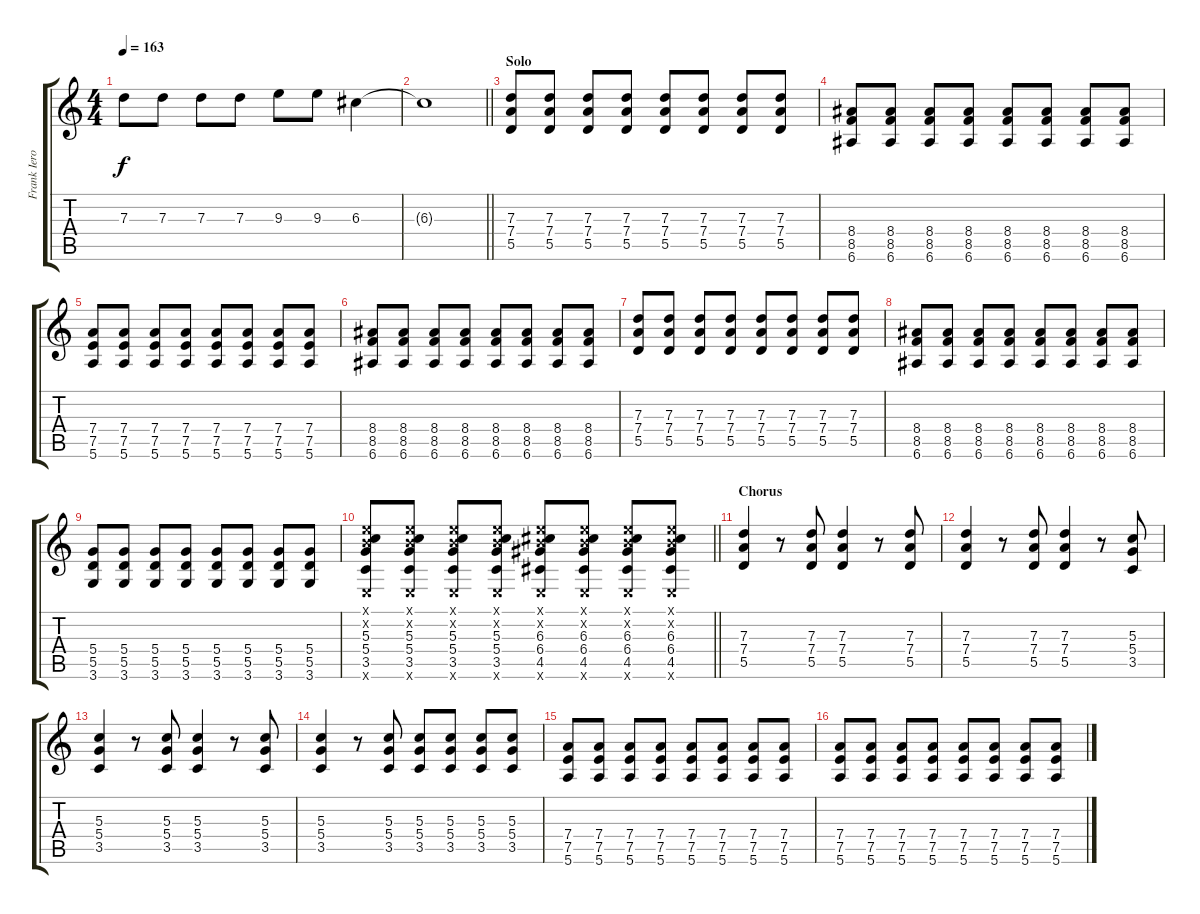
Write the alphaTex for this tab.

\track ("Frank Iero (Guitar 2)" "Frank Iero") {instrument distortionguitar}
\staff {score tabs}
\tuning (E4 B3 G3 D3 A2 E2) {hide}
\ts (4 4)
\tempo 163
\clef g2
\ks c
7.3.8{dy f} 7.3.8 7.3.8 7.3.8 9.3.8 9.3.8 6.3.4 |
\barLineRight lightlight
6.3{t}.1 |
\section ("" "Solo")
(7.3 7.4 5.5).8{volume 14} (7.3 7.4 5.5).8 (7.3 7.4 5.5).8 (7.3 7.4 5.5).8 (7.3 7.4 5.5).8 (7.3 7.4 5.5).8 (7.3 7.4 5.5).8 (7.3 7.4 5.5).8 |
(8.4 8.5 6.6).8 (8.4 8.5 6.6).8 (8.4 8.5 6.6).8 (8.4 8.5 6.6).8 (8.4 8.5 6.6).8 (8.4 8.5 6.6).8 (8.4 8.5 6.6).8 (8.4 8.5 6.6).8 |
(7.4 7.5 5.6).8 (7.4 7.5 5.6).8 (7.4 7.5 5.6).8 (7.4 7.5 5.6).8 (7.4 7.5 5.6).8 (7.4 7.5 5.6).8 (7.4 7.5 5.6).8 (7.4 7.5 5.6).8 |
(8.4 8.5 6.6).8 (8.4 8.5 6.6).8 (8.4 8.5 6.6).8 (8.4 8.5 6.6).8 (8.4 8.5 6.6).8 (8.4 8.5 6.6).8 (8.4 8.5 6.6).8 (8.4 8.5 6.6).8 |
(7.3 7.4 5.5).8 (7.3 7.4 5.5).8 (7.3 7.4 5.5).8 (7.3 7.4 5.5).8 (7.3 7.4 5.5).8 (7.3 7.4 5.5).8 (7.3 7.4 5.5).8 (7.3 7.4 5.5).8 |
(8.4 8.5 6.6).8 (8.4 8.5 6.6).8 (8.4 8.5 6.6).8 (8.4 8.5 6.6).8 (8.4 8.5 6.6).8 (8.4 8.5 6.6).8 (8.4 8.5 6.6).8 (8.4 8.5 6.6).8 |
(5.4 5.5 3.6).8 (5.4 5.5 3.6).8 (5.4 5.5 3.6).8 (5.4 5.5 3.6).8 (5.4 5.5 3.6).8 (5.4 5.5 3.6).8 (5.4 5.5 3.6).8 (5.4 5.5 3.6).8 |
\barLineRight lightlight
(0.1{x} 0.2{x} 5.3 5.4 3.5 0.6{x}).8 (0.1{x} 0.2{x} 5.3 5.4 3.5 0.6{x}).8 (0.1{x} 0.2{x} 5.3 5.4 3.5 0.6{x}).8 (0.1{x} 0.2{x} 5.3 5.4 3.5 0.6{x}).8 (0.1{x} 0.2{x} 6.3 6.4 4.5 0.6{x}).8 (0.1{x} 0.2{x} 6.3 6.4 4.5 0.6{x}).8 (0.1{x} 0.2{x} 6.3 6.4 4.5 0.6{x}).8 (0.1{x} 0.2{x} 6.3 6.4 4.5 0.6{x}).8 |
\section ("" "Chorus")
(7.3 7.4 5.5).4{volume 11} r.8 (7.3 7.4 5.5).8 (7.3 7.4 5.5).4 r.8 (7.3 7.4 5.5).8 |
(7.3 7.4 5.5).4 r.8 (7.3 7.4 5.5).8 (7.3 7.4 5.5).4 r.8 (5.3 5.4 3.5).8 |
(5.3 5.4 3.5).4 r.8 (5.3 5.4 3.5).8 (5.3 5.4 3.5).4 r.8 (5.3 5.4 3.5).8 |
(5.3 5.4 3.5).4 r.8 (5.3 5.4 3.5).8 (5.3 5.4 3.5).8 (5.3 5.4 3.5).8 (5.3 5.4 3.5).8 (5.3 5.4 3.5).8 |
(7.4 7.5 5.6).8 (7.4 7.5 5.6).8 (7.4 7.5 5.6).8 (7.4 7.5 5.6).8 (7.4 7.5 5.6).8 (7.4 7.5 5.6).8 (7.4 7.5 5.6).8 (7.4 7.5 5.6).8 |
(7.4 7.5 5.6).8 (7.4 7.5 5.6).8 (7.4 7.5 5.6).8 (7.4 7.5 5.6).8 (7.4 7.5 5.6).8 (7.4 7.5 5.6).8 (7.4 7.5 5.6).8 (7.4 7.5 5.6).8
